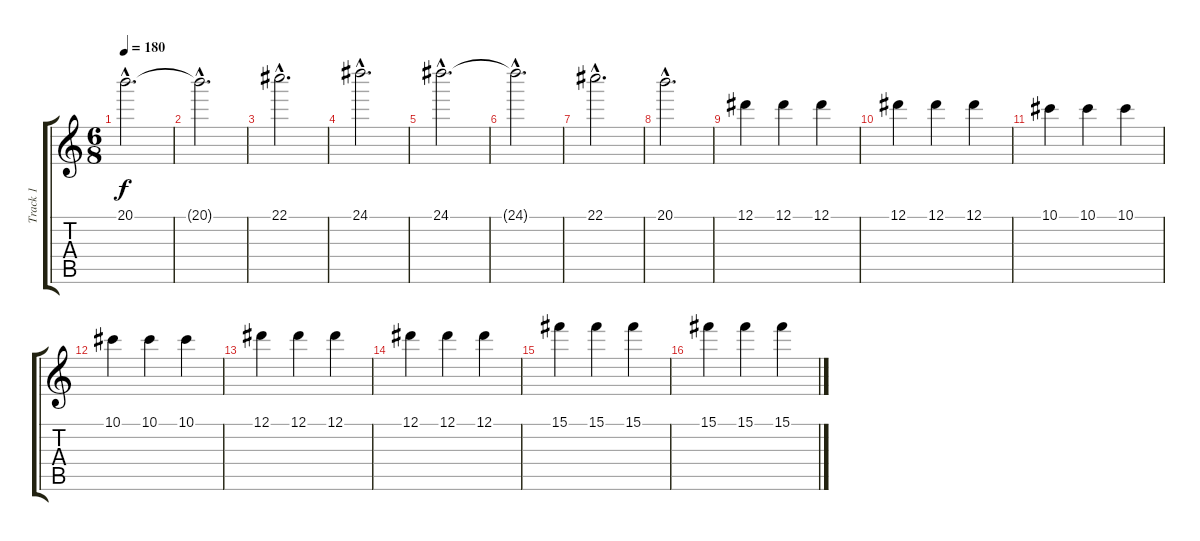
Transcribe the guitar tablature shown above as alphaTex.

\track ("Track 1" "Track 1") {instrument distortionguitar}
\staff {score tabs}
\tuning (Eb4 Bb3 Gb3 Db3 Ab2 Eb2) {hide}
\ts (6 8)
\tempo 180
\clef g2
\ks c
20.1{hac}.2{d dy f} |
20.1{hac t}.2{d} |
22.1{hac}.2{d} |
24.1{hac}.2{d} |
24.1{hac}.2{d} |
24.1{hac t}.2{d} |
22.1{hac}.2{d} |
20.1{hac}.2{d} |
12.1.4 12.1.4 12.1.4 |
12.1.4 12.1.4 12.1.4 |
10.1.4 10.1.4 10.1.4 |
10.1.4 10.1.4 10.1.4 |
12.1.4 12.1.4 12.1.4 |
12.1.4 12.1.4 12.1.4 |
15.1.4 15.1.4 15.1.4 |
15.1.4 15.1.4 15.1.4
